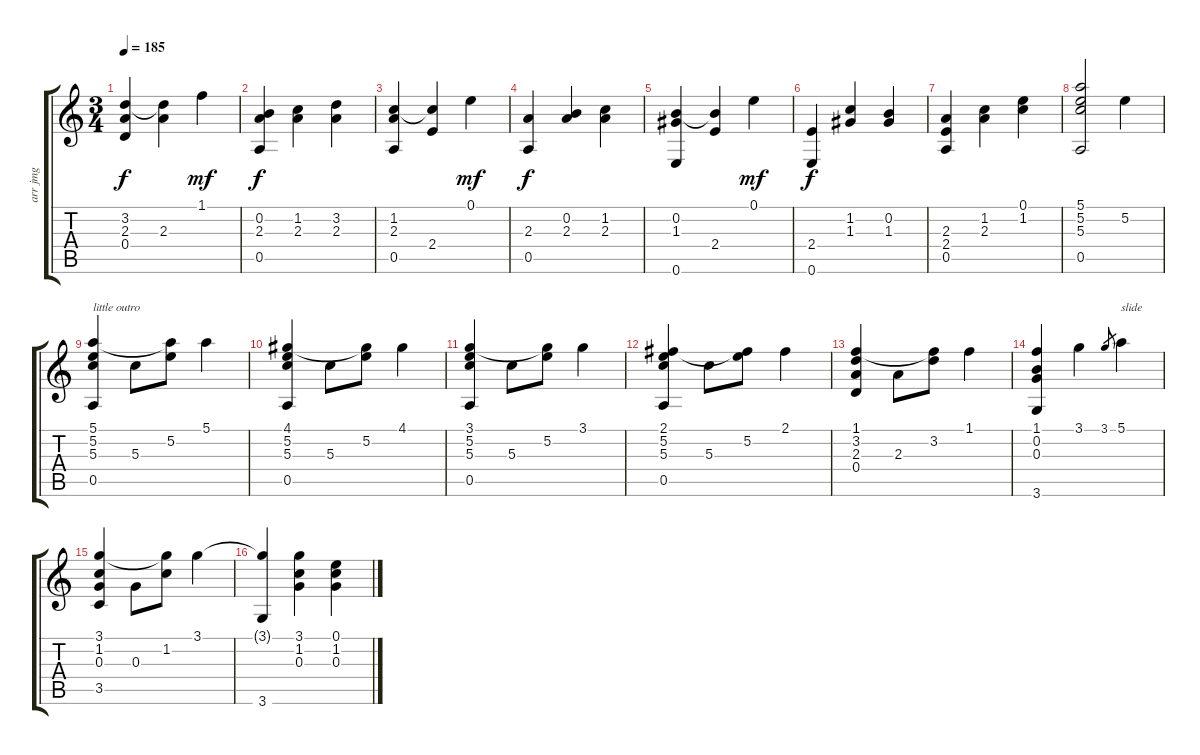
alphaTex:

\track ("arr jmg" "arr jmg") {instrument acousticguitarnylon}
\staff {score tabs}
\tuning (E4 B3 G3 D3 A2 E2) {hide}
\ts (3 4)
\tempo 185
\clef g2
\ks c
(3.2 2.3 0.4).4{dy f} (3.2{t} 2.3).4 1.1.4{dy mf} |
(0.2 2.3 0.5).4{dy f} (1.2 2.3).4 (3.2 2.3).4 |
(1.2 2.3 0.5).4 (1.2{t} 2.4).4 0.1.4{dy mf} |
(2.3 0.5).4{dy f} (0.2 2.3).4 (1.2 2.3).4 |
(0.2 1.3 0.6).4 (0.2{t} 2.4).4 0.1.4{dy mf} |
(2.4 0.6).4{dy f} (1.2 1.3).4 (0.2 1.3).4 |
(2.3 2.4 0.5).4 (1.2 2.3).4 (0.1 1.2).4 |
(5.1 5.2 5.3 0.5).2 5.2.4 |
(5.1 5.2 5.3 0.5).4{txt "little outro"} 5.3.8 (5.1{t} 5.2).8 5.1.4 |
(4.1 5.2 5.3 0.5).4 5.3.8 (4.1{t} 5.2).8 4.1.4 |
(3.1 5.2 5.3 0.5).4 5.3.8 (3.1{t} 5.2).8 3.1.4 |
(2.1 5.2 5.3 0.5).4 5.3.8 (2.1{t} 5.2).8 2.1.4 |
(1.1 3.2 2.3 0.4).4 2.3.8 (1.1{t} 3.2).8 1.1.4 |
(1.1 0.2 0.3 3.6).4 3.1.4 3.1.8{gr} 5.1.4{txt "slide"} |
(3.1 1.2 0.3 3.5).4 0.3.8 (3.1{t} 1.2).8 3.1.4 |
(3.1{t} 3.6).4 (3.1 1.2 0.3).4 (0.1 1.2 0.3).4
